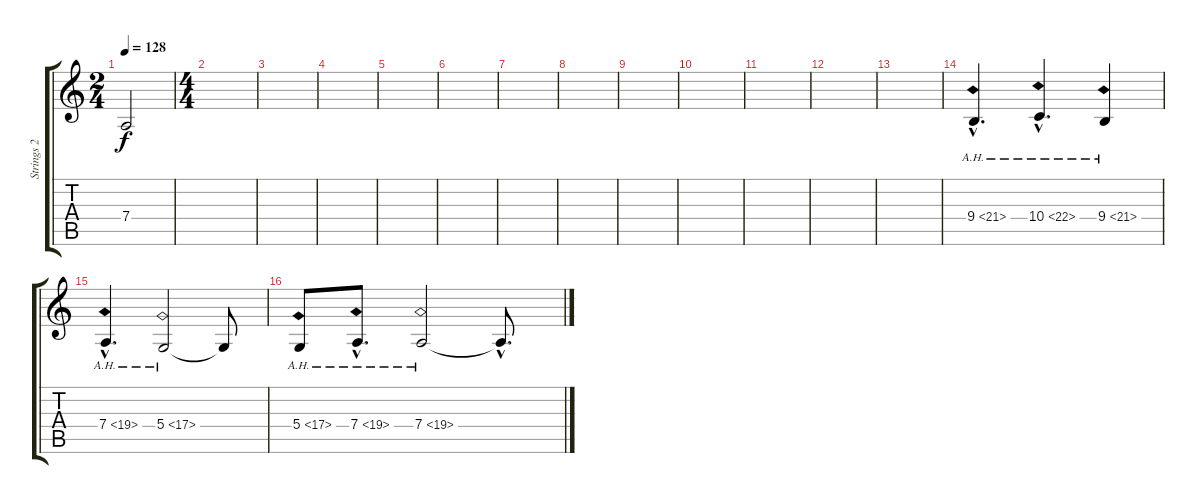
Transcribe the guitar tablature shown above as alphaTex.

\track ("Strings 2" "Strings 2") {instrument stringensemble1}
\staff {score tabs}
\tuning (E4 B3 G3 D3 A2 E2) {hide}
\ts (2 4)
\tempo 128
\clef g2
\ks c
7.4{t}.2{dy f} |
\ts (4 4)
|
|
|
|
|
|
|
|
|
|
|
|
9.4{ah 12 hac}.4{d} 10.4{ah 12 hac}.4{d} 9.4{ah 12}.4 |
7.4{ah 12 hac}.4{d} 5.4{ah 12}.2 5.4{t}.8 |
5.4{ah 12}.8 7.4{ah 12 hac}.8{d} 7.4{ah 12}.2 7.4{hac t}.8{d}
